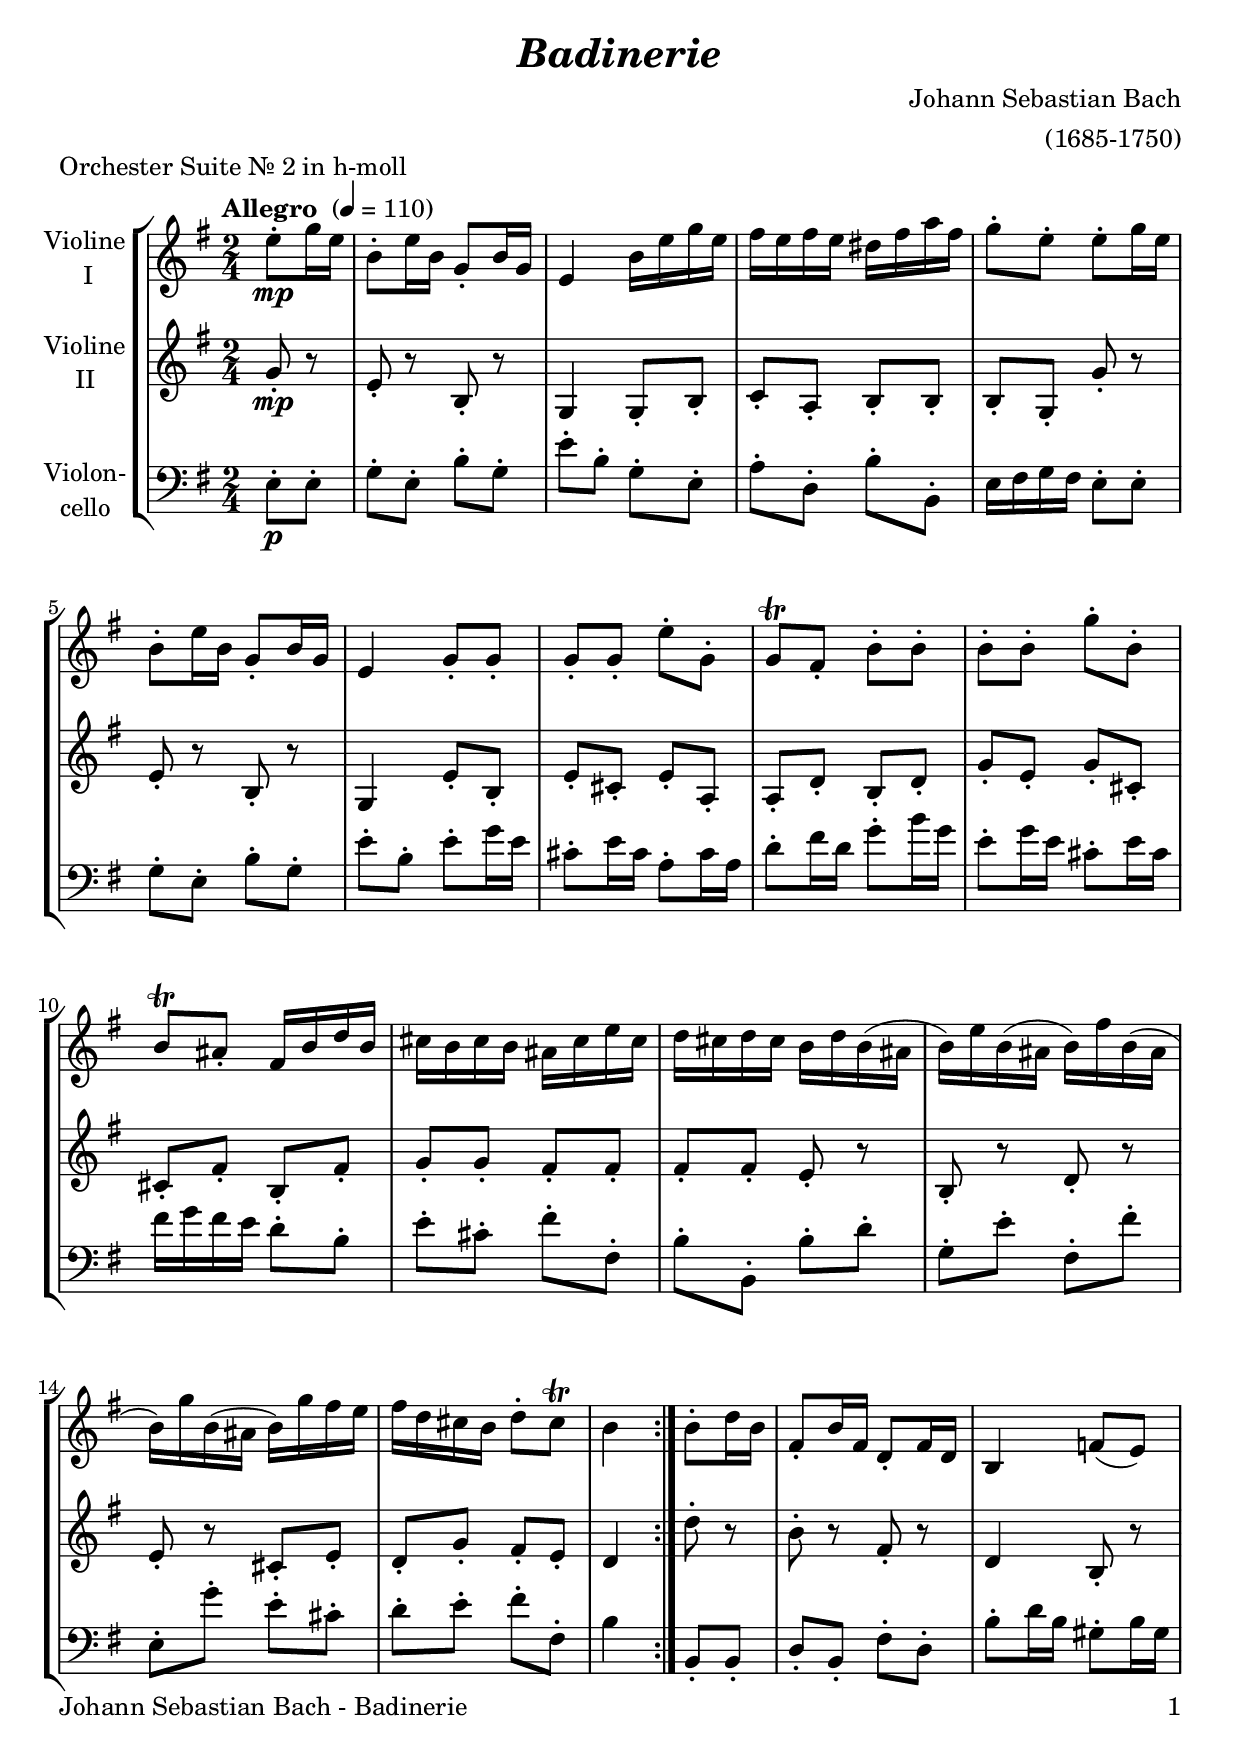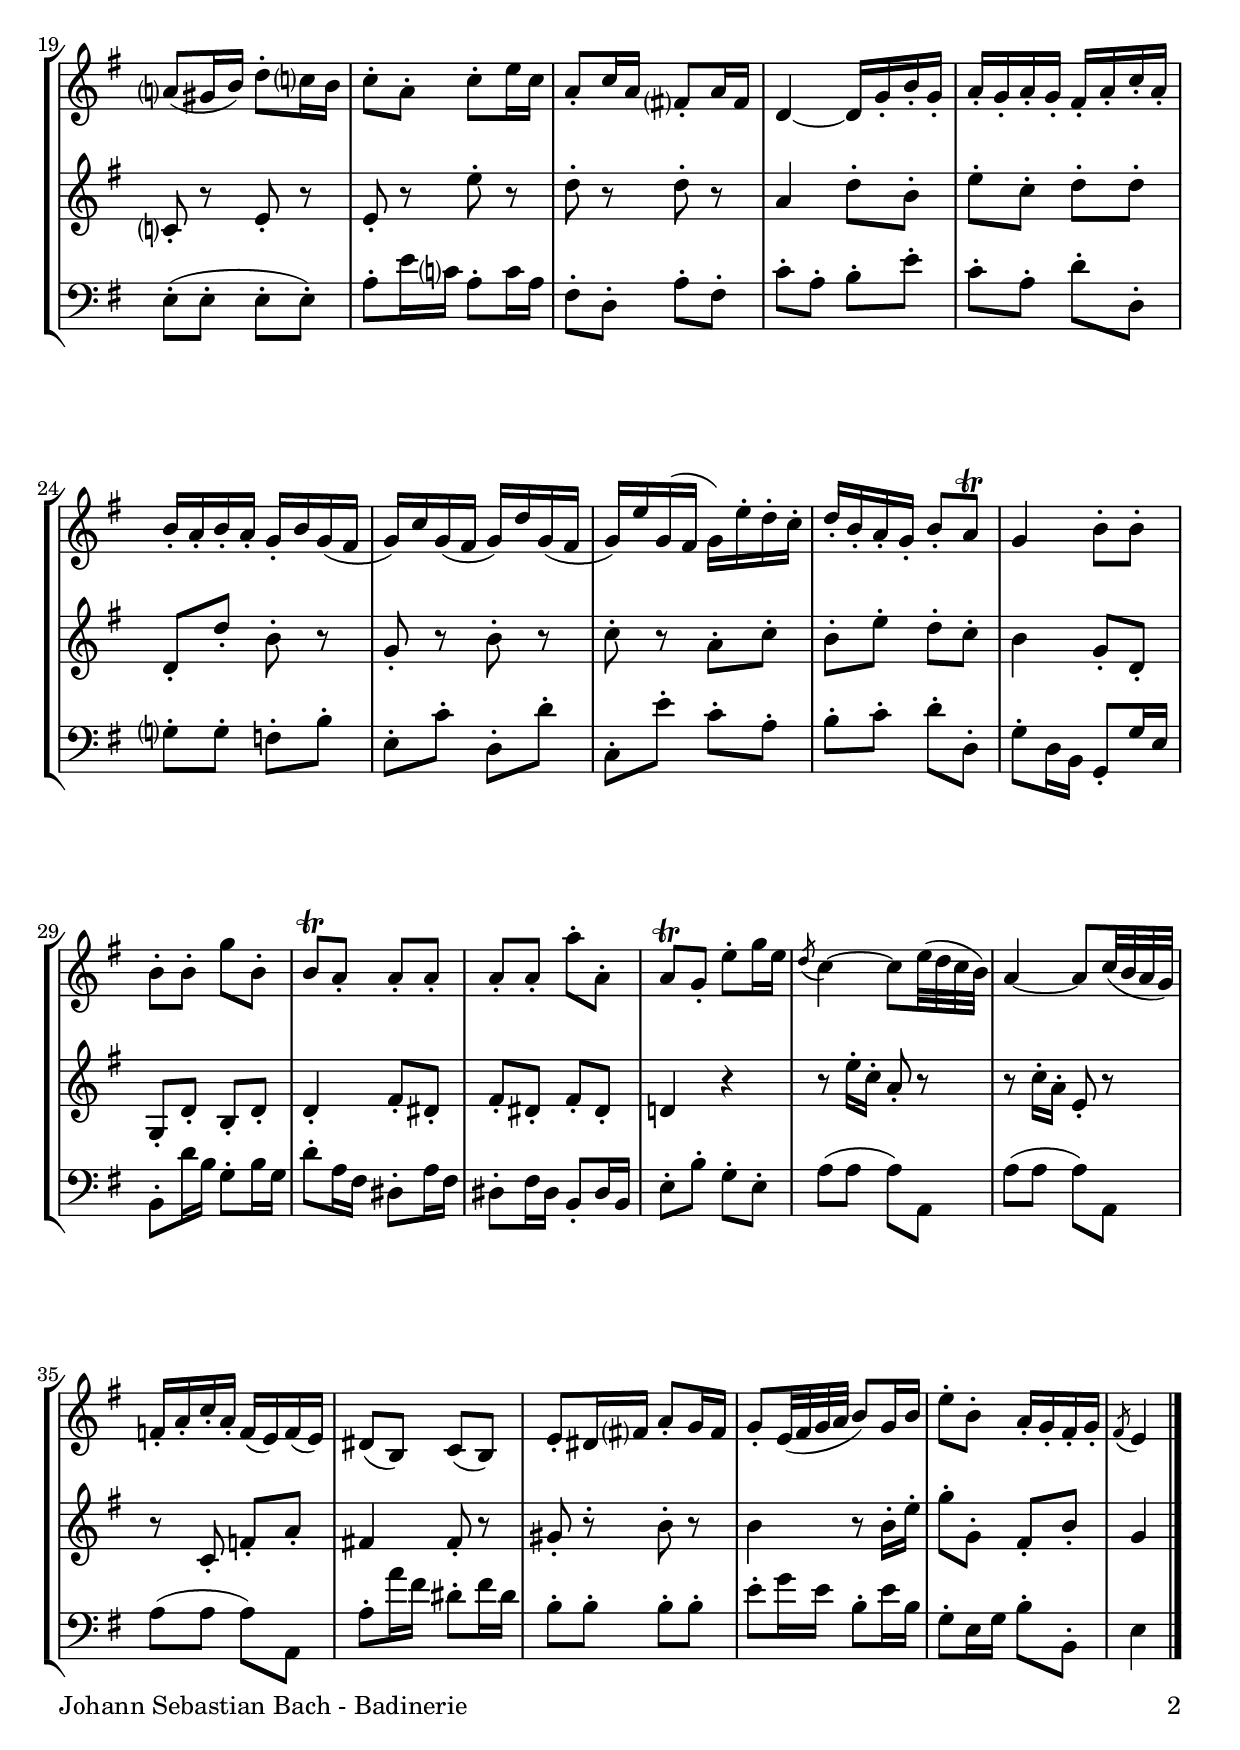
\version "2.20.2"
\include "deutsch.ly"

#(set-global-staff-size 22)

\header {
  title     = \markup \italic "Badinerie"
  composer  = "Johann Sebastian Bach"
  arranger  = "(1685-1750)"
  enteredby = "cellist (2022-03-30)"
  piece     = "Orchester Suite Nr. 2 in h-moll"
}

voiceconsts = {
 \key e \minor
 \time 2/4
 \clef "treble"
% \numericTimeSignature
 \compressEmptyMeasures
  % Set default beaming for all staves
%  \set Timing.beamExceptions = #'()
%  \set Timing.baseMoment     = #(ly:make-moment 1 4)
%  \set Timing.beatStructure  = #'(1 1 1 1) 
 \tempo "Allegro " 4=110
}

minstr = "harpsichord"
mihi = "clarinet"
%minstr = "accordion"
milo = "bassoon"

dolc = \markup \italic "dolce"
pf   = \markup \bold \italic "pf"

mivl = "violin"
mipz = "pizzicato strings"
miba = "cello"

va = \relative c'' {
  \voiceconsts

  \repeat volta 2 {
    \partial 4 e8-.\mp g16 e
    h8-. e16 h g8-. h16 g
    e4 h'16 e g e
    fis e fis e dis fis a fis
    g8-. e-. e-. g16 e
    h8-. e16 h g8-. h16 g
    e4 g8-. g-.
    g-. g-. e'-. g,-.

    g\trill fis-. h-. h-.
    h-. h-. g'-. h,-.
    h\trill ais-. fis16 h d h
    cis h cis h ais cis e cis
    d cis d cis h d h( ais
    h) e h( ais h) fis' h,( ais

    h) g' h,( ais h) g' fis e
    fis d cis h d8-. cis\trill
    h4
  }
  h8-. d16 h
  fis8-. h16 fis d8-. fis16 d
  h4 f'8( e)
  a?( gis16 h) d8-. c?16 h
  c8-. a-. c-. e16 c

  a8-. c16 a fis?8-. a16 fis
  d4~ d16 g-. h-. g-.
  a-. g-. a-. g-. fis-. a-. c-. a-.
  h-. a-. h-. a-. g-. h g( fis
  g) c g( fis g) d' g,( fis
  g) e' g,( fis g) e'-. d-. c-.

  d-. h-. a-. g-. h8-. a\trill
  g4 h8-. h-.
  h-. h-. g' h,-.
  h\trill a-. a-. a-.
  a-. a-. a'-. a,-.
  a\trill g-. e'-. g16 e
  \acciaccatura d8 c4~ c8 e32( d c h)
  a4~ a8 c32( h a g)

  f16-. a-. c-. a-. f( e) f( e)
  dis8( h) c( h)
  e-. dis16 fis? a8-. g16 fis
  g8-. e32( fis g a h8) g16 h
  e8-. h-. a16-. g-. fis-. g-.
  \acciaccatura fis8 e4 \bar "|."
}

vb = \relative c'' {
  \voiceconsts

  \repeat volta 2 {
    \partial 4 g8-.\mp r
    e-. r h-. r
    g4 g8-. h-.
    c-. a-. h-. h-.
    h-. g-. g'-. r
    e-. r h-. r
    g4 e'8-. h-.
    e-. cis-. e-. a,-.
    a-. d-. h-. d-.

    g-. e-. g-. cis,-.
    cis-. fis-. h,-. fis'-.
    g-. g-. fis-. fis-.
    fis-. fis-. e-. r
    h-. r d-. r
    e-. r cis-. e-.
    d-. g-. fis-. e-.
    d4
  }
  d'8-. r

  h-. r fis-. r
  d4 h8-. r
  c?-. r e-. r
  e-. r e'-. r
  d-. r d-. r
  a4 d8-. h-.
  e-. c-. d-. d-.
  d,-. d'-. h-. r
  g-. r h-. r
  c-. r a-. c-.

  h-. e-. d-. c-.
  h4 g8-. d-.
  g,-. d'-. h-. d-.
  d4-. fis8-. dis-.
  fis-. dis-. fis-. dis-.
  d!4 r
  r8 e'16-. c-. a8-. r
  r c16-. a-. e8-. r
  r c-. f-. a-.
  fis!4 fis8-. r

  gis-. r-. h-. r
  h4 r8 h16-. e-.
  g8-. g,-. fis-. h-.
  g4 \bar "|."
}

vc = \relative c {
  \voiceconsts
  \clef "bass"
  
  \repeat volta 2 {
    \partial 4 e8-.\p e-.
    g-.e-. h'-. g-.
    e'-. h-. g-. e-.
    a-. d,-. h'-. h,-.
    e16 fis g fis e8-. e-.
    g-. e-. h'-. g-. e'-. h-. e-. g16 e
    cis8-. e16 cis a8-. cis16 a

    d8-. fis16 d g8-. h16 g
    e8-. g16 e cis8-. e16 cis
    fis g fis e d8-. h-.
    e-. cis-. fis-. fis,-. h-. h,-. h'-. d-.
    g,-. e'-. fis,-. fis'-.
    e,-. g'-. e-. cis-.

    d-. e-. fis-. fis,-.
    h4
  }
  h,8-. h-.
  d-. h-. fis'-. d-.
  h'-. d16 h gis8-. h16 gis
  e8(-. e-. e-. e)-.
  a-. e'16 c? a8-. c16 a
  fis8-. d-. a'-. fis-.
  c'-. a-. h-. e-.

  c-. a-. d-. d,-.
  g?-. g-. f-. h-.
  e,-. c'-. d,-. d'-.
  c,-. e'-. c-. a-.
  h-. c-. d-. d,-.
  g-. d16 h g8-. g'16 e
  h8-. d'16 h g8-. h16 g
  d'8-. a16 fis dis8-. a'16 fis

  dis8-. fis16 dis h8-. dis16 h
  e8-. h'-. g-. e-.
  a( a a) a,
  a'( a a) a,
  a'( a a) a,
  a'-. a'16 fis dis8-. fis16 dis
  h8-. h-. h-. h-.
  e-. g16 e h8-. e16 h

  g8-. e16 g h8-. h,-.
  e4 \bar "|."
}


music = \new StaffGroup <<
      \new Staff {
        \set Staff.midiInstrument = \mivl
        \set Staff.instrumentName = \markup \center-column { "Violine" " I" }
        \transpose e e { \va }
      }
      
      \new Staff {
        \set Staff.midiInstrument = \mivl
        \set Staff.instrumentName = \markup \center-column { "Violine" "II" }
        \transpose e e { \vb }
      }
      
      \new Staff {
        \set Staff.midiInstrument = \miba
        \set Staff.instrumentName = \markup \center-column { "Violon-" "cello" }
        \transpose e e { \vc }
      }
>>

\book {
   \paper {
    print-page-number = ##t
    print-first-page-number = ##t
    ragged-last-bottom = ##f
    oddHeaderMarkup = \markup \null
    evenHeaderMarkup = \markup \null
    oddFooterMarkup = \markup {
      \fill-line {
%        \on-the-fly #print-page-number-check-first
        "Johann Sebastian Bach - Badinerie" \fromproperty #'page:page-number-string
      }
    }
    evenFooterMarkup = \oddFooterMarkup
  } \score {
    \music
    \layout {}
  }

  \score {
    \unfoldRepeats \music

    \midi {
      \context {
        \Score
      }
    }
  }
}